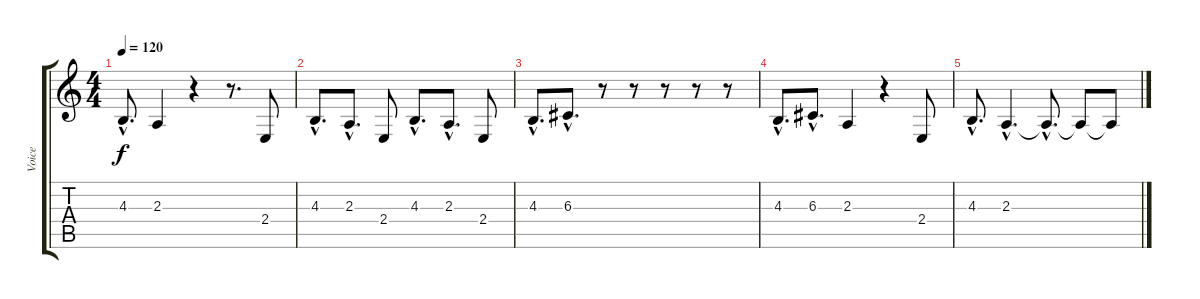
\track ("Voice" "Voice") {instrument lead8bassandlead}
\staff {score tabs}
\tuning (E4 B3 G3 D3 A2 E2) {hide}
\ts (4 4)
\tempo 120
\clef g2
\ks c
4.3{hac}.8{d dy f} 2.3.4 r.4 r.8{d} 2.4.8 |
4.3{hac}.8{d} 2.3{hac}.8{d} 2.4.8 4.3{hac}.8{d} 2.3{hac}.8{d} 2.4.8 |
4.3{hac}.8{d} 6.3{hac}.8{d} r.8 r.8 r.8 r.8 r.8 |
4.3{hac}.8{d} 6.3{hac}.8{d} 2.3.4 r.4 2.4.8 |
4.3{hac}.8{d} 2.3{hac}.4{d} 2.3{hac t}.8{d} 2.3{t}.8 2.3{t}.8
